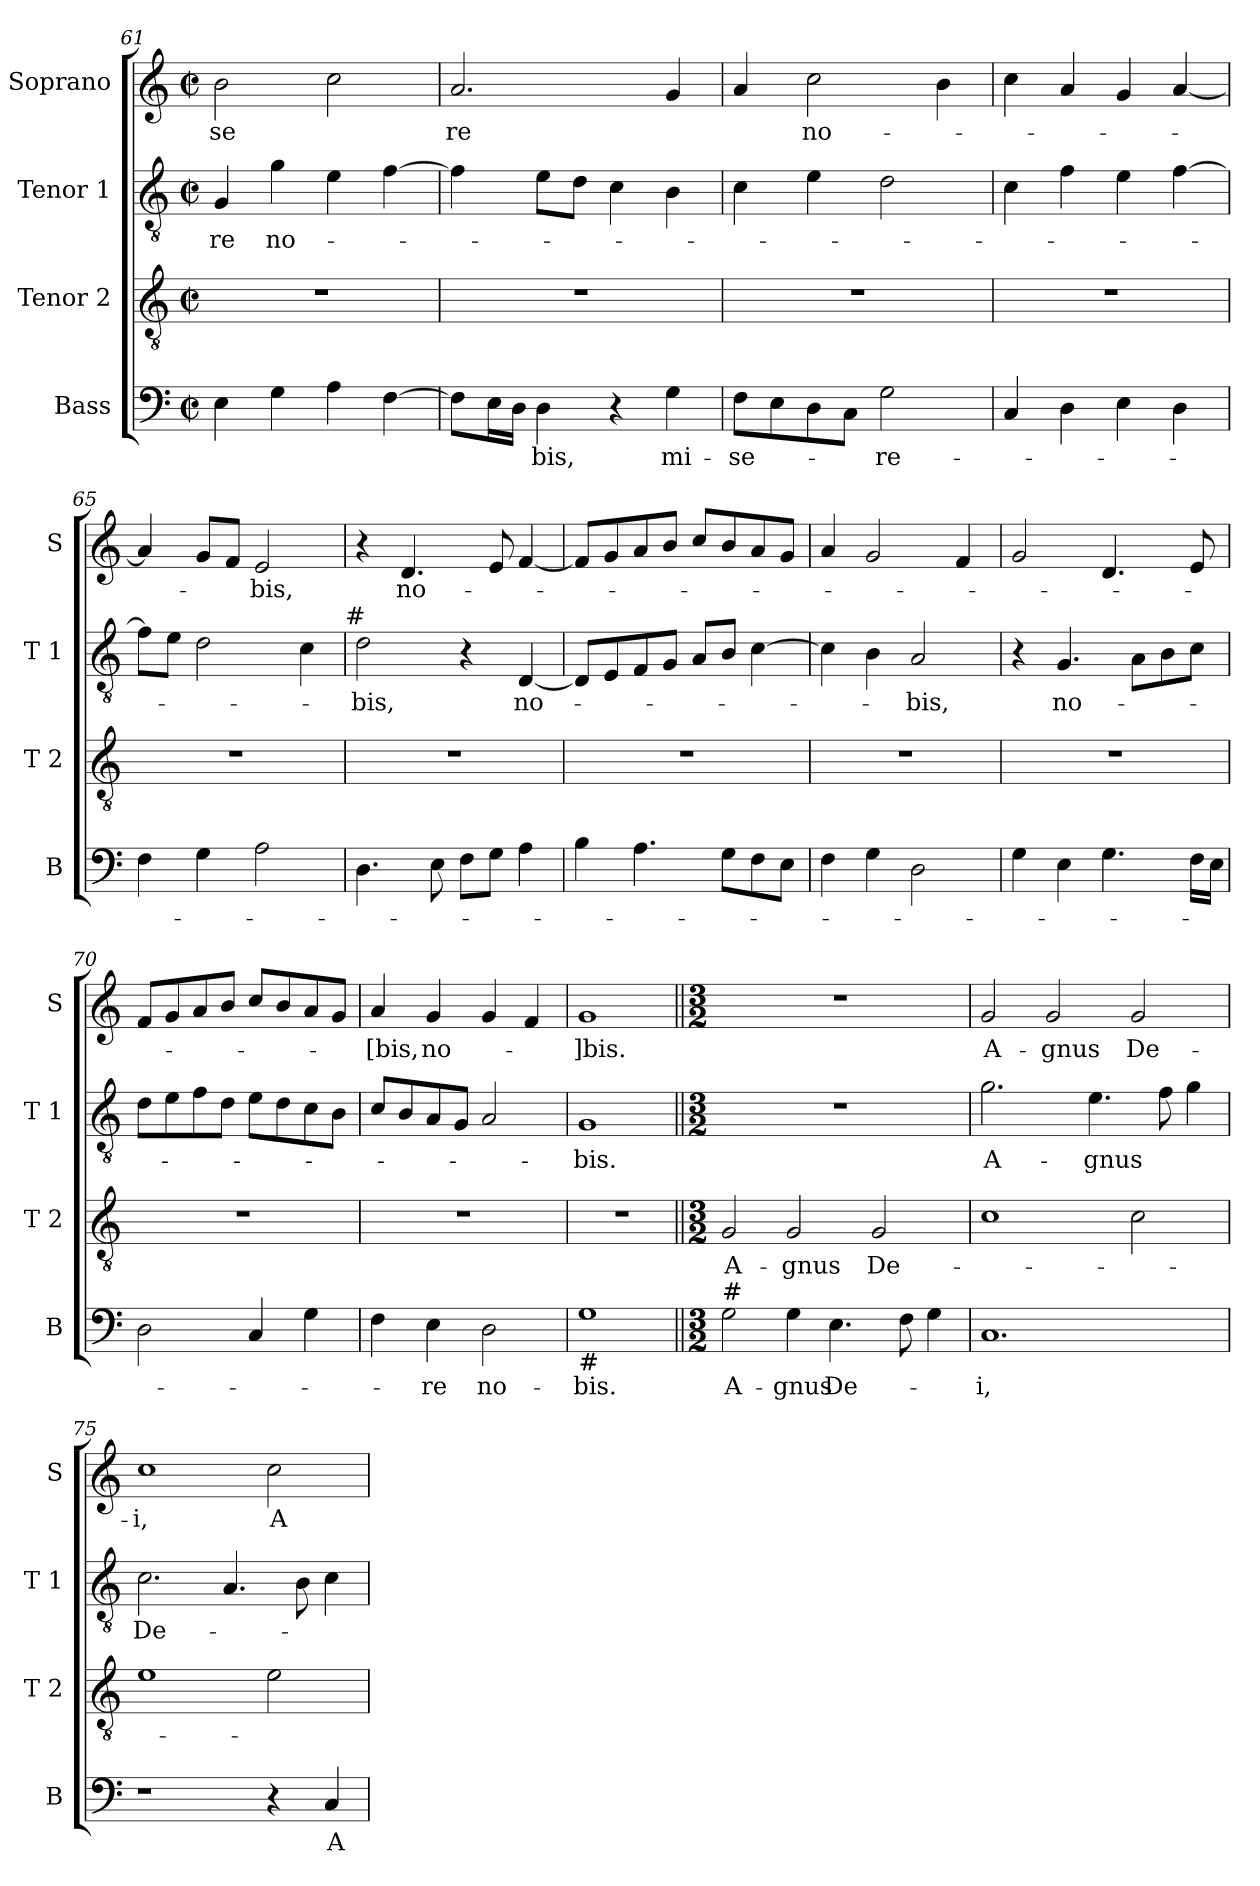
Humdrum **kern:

**kern	**text	**kern	**text	**kern	**text	**kern	**text
*part4	*part4	*part3	*part3	*part2	*part2	*part1	*part1
*staff4	*staff4	*staff3	*staff3	*staff2	*staff2	*staff1	*staff1
*I"Bass	*	*I"Tenor 2	*	*I"Tenor 1	*	*I"Soprano	*
*I'B	*	*I'T 2	*	*I'T 1	*	*I'S	*
*clefF4	*	*clefGv2	*	*clefGv2	*	*clefG2	*
*k[]	*	*k[]	*	*k[]	*	*k[]	*
*C:	*	*C:	*	*C:	*	*C:	*
*M2/2	*	*M2/2	*	*M2/2	*	*M2/2	*
*met(c|)	*	*met(c|)	*	*met(c|)	*	*met(c|)	*
=61	=61	=61	=61	=61	=61	=61	=61
!	!	!	!	!	!LO:LY:b	!	!LO:LY:b
4E\	.	1r	.	4G/	-re	2b\	-se
!	!	!	!	!	!LO:LY:b	!	!
4G\	.	.	.	4g\	no-	.	.
4A\	.	.	.	4e\	.	2cc\	.
[4F\	.	.	.	[4f\	.	.	.
=62	=62	=62	=62	=62	=62	=62	=62
!	!	!	!	!	!	!	!LO:LY:b
8F\L]	.	1r	.	4f\]	.	2.a/	re
16E\L	.	.	.	.	.	.	.
16D\JJ	.	.	.	.	.	.	.
!	!LO:LY:b	!	!	!	!	!	!
4D\	-bis,	.	.	8e\L	.	.	.
.	.	.	.	8d\J	.	.	.
4r	.	.	.	4c\	.	.	.
!	!LO:LY:b	!	!	!	!	!	!
4G\	mi-	.	.	4B\	.	4g/	.
!!LO:LB:g=z
=63	=63	=63	=63	=63	=63	=63	=63
!	!LO:LY:b	!	!	!	!	!	!
8F\L	-se-	1r	.	4c\	.	4a/	.
8E\	.	.	.	.	.	.	.
!	!	!	!	!	!	!	!LO:LY:b
8D\	.	.	.	4e\	.	2cc\	no-
8C\J	.	.	.	.	.	.	.
!	!LO:LY:b	!	!	!	!	!	!
2G\	-re-	.	.	2d\	.	.	.
.	.	.	.	.	.	4b\	.
=64	=64	=64	=64	=64	=64	=64	=64
4C/	.	1r	.	4c\	.	4cc\	.
4D\	.	.	.	4f\	.	4a/	.
4E\	.	.	.	4e\	.	4g/	.
4D\	.	.	.	[4f\	.	[4a/	.
=65	=65	=65	=65	=65	=65	=65	=65
4F\	.	1r	.	8f\L]	.	4a/]	.
.	.	.	.	8e\J	.	.	.
4G\	.	.	.	2d\	.	8g/L	.
.	.	.	.	.	.	8f/J	.
!	!	!	!	!	!	!	!LO:LY:b
2A\	.	.	.	.	.	2e/	-bis,
.	.	.	.	4c\	.	.	.
!	!	!	!	!LO:TX:a:t=#	!	!	!
=66	=66	=66	=66	=66	=66	=66	=66
!	!	!	!	!	!LO:LY:b	!	!
4.D\	.	1r	.	2d\	-bis,	4r	.
!	!	!	!	!	!	!	!LO:LY:b
.	.	.	.	.	.	4.d/	no-
8E\	.	.	.	.	.	.	.
8F\L	.	.	.	4r	.	.	.
8G\J	.	.	.	.	.	8e/	.
!	!	!	!	!	!LO:LY:b	!	!
4A\	.	.	.	[4D/	no-	[4f/	.
=67	=67	=67	=67	=67	=67	=67	=67
4B\	.	1r	.	8D/L]	.	8f/L]	.
.	.	.	.	8E/	.	8g/	.
4.A\	.	.	.	8F/	.	8a/	.
.	.	.	.	8G/J	.	8b/J	.
.	.	.	.	8A/L	.	8cc/L	.
8G\L	.	.	.	8B/J	.	8b/	.
8F\	.	.	.	[4c\	.	8a/	.
8E\J	.	.	.	.	.	8g/J	.
!!LO:PB:g=z
=68	=68	=68	=68	=68	=68	=68	=68
4F\	.	1r	.	4c\]	.	4a/	.
4G\	.	.	.	4B\	.	2g/	.
!	!	!	!	!	!LO:LY:b	!	!
2D\	.	.	.	2A/	-bis,	.	.
.	.	.	.	.	.	4f/	.
=69	=69	=69	=69	=69	=69	=69	=69
4G\	.	1r	.	4r	.	2g/	.
!	!	!	!	!	!LO:LY:b	!	!
4E\	.	.	.	4.G/	no-	.	.
4.G\	.	.	.	.	.	4.d/	.
.	.	.	.	8A\L	.	.	.
.	.	.	.	8B\	.	.	.
16F\LL	.	.	.	8c\J	.	8e/	.
16E\JJ	.	.	.	.	.	.	.
=70	=70	=70	=70	=70	=70	=70	=70
2D\	.	1r	.	8d\L	.	8f/L	.
.	.	.	.	8e\	.	8g/	.
.	.	.	.	8f\	.	8a/	.
.	.	.	.	8d\J	.	8b/J	.
4C/	.	.	.	8e\L	.	8cc/L	.
.	.	.	.	8d\	.	8b/	.
4G\	.	.	.	8c\	.	8a/	.
.	.	.	.	8B\J	.	8g/J	.
=71	=71	=71	=71	=71	=71	=71	=71
!	!	!	!	!	!	!	!LO:LY:b
4F\	.	1r	.	8c/L	.	4a/	-[bis,
.	.	.	.	8B/	.	.	.
!	!LO:LY:b	!	!	!	!	!	!LO:LY:b
4E\	-re	.	.	8A/	.	4g/	no-
.	.	.	.	8G/J	.	.	.
!	!LO:LY:b	!	!	!	!	!	!
2D\	no-	.	.	2A/	.	4g/	.
.	.	.	.	.	.	4f/	.
=72	=72	=72	=72	=72	=72	=72	=72
!LO:TX:b:t=#	!	!	!	!	!	!	!
!	!LO:LY:b	!	!	!	!LO:LY:b	!	!LO:LY:b
1G	-bis.	1r	.	1G	-bis.	1g	-]bis.
!!LO:LB:g=z
=73||	=73||	=73||	=73||	=73||	=73||	=73||	=73||
*M3/2	*	*M3/2	*	*M3/2	*	*M3/2	*
!LO:TX:a:t=#	!	!	!	!	!	!	!
!	!LO:LY:b	!	!LO:LY:b	!	!	!	!
2G\	A-	2G/	A-	1.r	.	1.r	.
!	!LO:LY:b	!	!LO:LY:b	!	!	!	!
4G\	-gnus	2G/	-gnus	.	.	.	.
!	!LO:LY:b	!	!	!	!	!	!
4.E\	De-	.	.	.	.	.	.
!	!	!	!LO:LY:b	!	!	!	!
.	.	2G/	De-	.	.	.	.
8F\	.	.	.	.	.	.	.
4G\	.	.	.	.	.	.	.
=74	=74	=74	=74	=74	=74	=74	=74
!	!LO:LY:b	!	!	!	!LO:LY:b	!	!LO:LY:b
1.C	-i,	1c	.	2.g\	A-	2g/	A-
!	!	!	!	!	!	!	!LO:LY:b
.	.	.	.	.	.	2g/	-gnus
!	!	!	!	!	!LO:LY:b	!	!
.	.	.	.	4.e\	-gnus	.	.
!	!	!	!	!	!	!	!LO:LY:b
.	.	2c\	.	.	.	2g/	De-
.	.	.	.	8f\	.	.	.
.	.	.	.	4g\	.	.	.
=75	=75	=75	=75	=75	=75	=75	=75
!	!	!	!	!	!LO:LY:b	!	!LO:LY:b
1r	.	1e	.	2.c\	De-	1cc	-i,
.	.	.	.	4.A/	.	.	.
!	!	!	!	!	!	!	!LO:LY:b
4r	.	2e\	.	.	.	2cc\	A-
.	.	.	.	8B\	.	.	.
!	!LO:LY:b	!	!	!	!	!	!
4C/	A-	.	.	4c\	.	.	.
=	=	=	=	=	=	=	=
*-	*-	*-	*-	*-	*-	*-	*-
